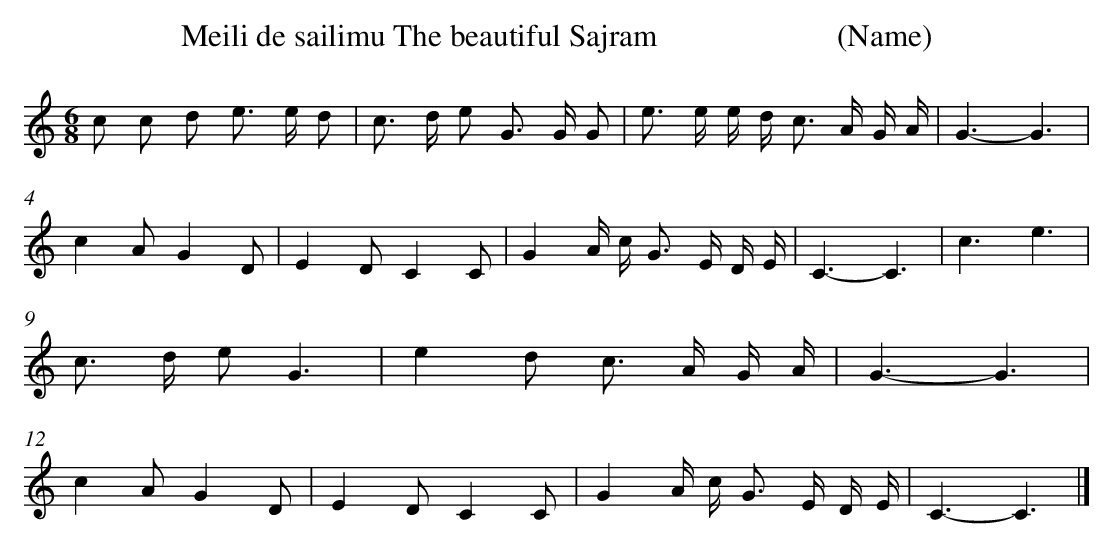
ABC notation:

X:1
T: Meili de sailimu The beautiful Sajram                       (Name)
L: 1/8
M: 6/8
K: C
c c d e> e d [I:setbarnb 1]|
c> d e G> G G |
e> e e/ d< c A/ G/ A/ |
G3-G3 |
c2AG2D |
E2DC2C |
G2A/ c< G E/ D/ E/ |
C3-C3 |
c3e3 |
c> d eG3 |
e2d c> A G/ A/ |
G3-G3 |
c2AG2D |
E2DC2C |
G2A/ c< G E/ D/ E/ |
C3-C3 |]
